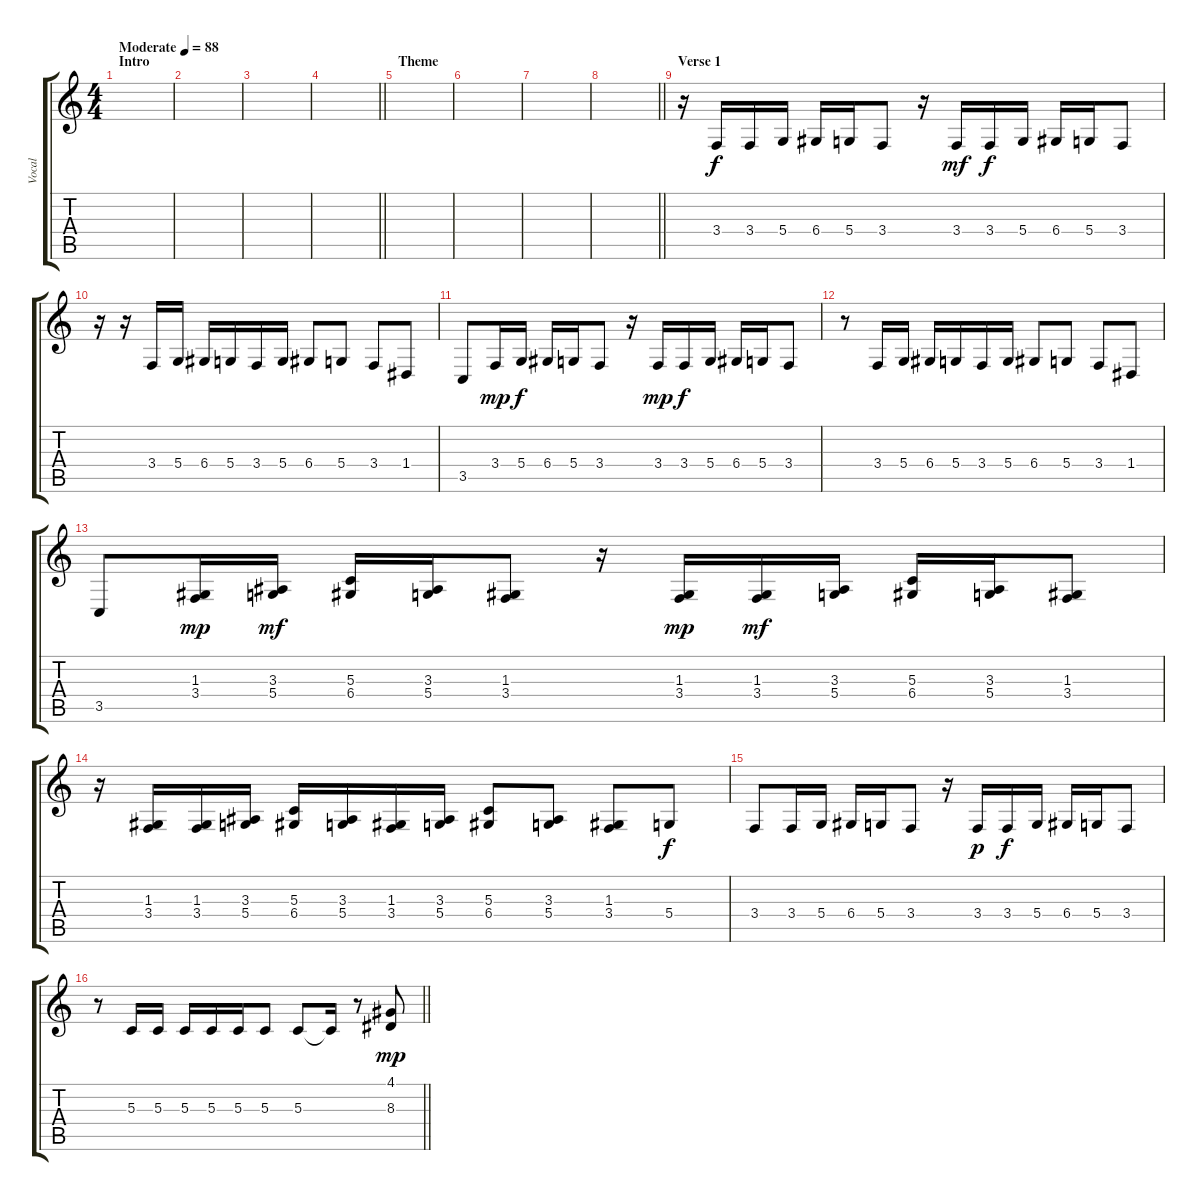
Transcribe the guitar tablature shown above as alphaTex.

\track ("Vocal" "Vocal") {instrument altosax}
\staff {score tabs}
\tuning (E4 B3 G3 D3 A2 E2) {hide}
\ts (4 4)
\section ("" "Intro")
\tempo (88 "Moderate")
\clef g2
\ks c
|
|
|
\barLineRight lightlight
|
\section ("" "Theme")
|
|
|
\barLineRight lightlight
|
\section ("" "Verse 1")
r.16 3.4.16 3.4.16{dy f} 5.4.16 6.4.16 5.4.16 3.4.8 r.16 3.4.16{dy mf} 3.4.16{dy f} 5.4.16 6.4.16 5.4.16 3.4.8 |
r.16 r.16 3.4.16 5.4.16 6.4.16 5.4.16 3.4.16 5.4.16 6.4.8 5.4.8 3.4.8 1.4.8 |
3.5.8 3.4.16{dy mp} 5.4.16{dy f} 6.4.16 5.4.16 3.4.8 r.16 3.4.16{dy mp} 3.4.16{dy f} 5.4.16 6.4.16 5.4.16 3.4.8 |
r.8 3.4.16 5.4.16 6.4.16 5.4.16 3.4.16 5.4.16 6.4.8 5.4.8 3.4.8 1.4.8 |
3.5.8 (1.3 3.4).16{dy mp} (3.3 5.4).16{dy mf} (5.3 6.4).16 (3.3 5.4).16 (1.3 3.4).8 r.16 (1.3 3.4).16{dy mp} (1.3 3.4).16{dy mf} (3.3 5.4).16 (5.3 6.4).16 (3.3 5.4).16 (1.3 3.4).8 |
r.16 (1.3 3.4).16 (1.3 3.4).16 (3.3 5.4).16 (5.3 6.4).16 (3.3 5.4).16 (1.3 3.4).16 (3.3 5.4).16 (5.3 6.4).8 (3.3 5.4).8 (1.3 3.4).8 5.4.8{dy f} |
3.4.8 3.4.16 5.4.16 6.4.16 5.4.16 3.4.8 r.16 3.4.16{dy p} 3.4.16{dy f} 5.4.16 6.4.16 5.4.16 3.4.8 |
\barLineRight lightlight
r.8 5.3.16 5.3.16 5.3.16 5.3.16 5.3.16 5.3.8 5.3.8 5.3{t}.16 r.8 (4.1 8.3).8{dy mp}
